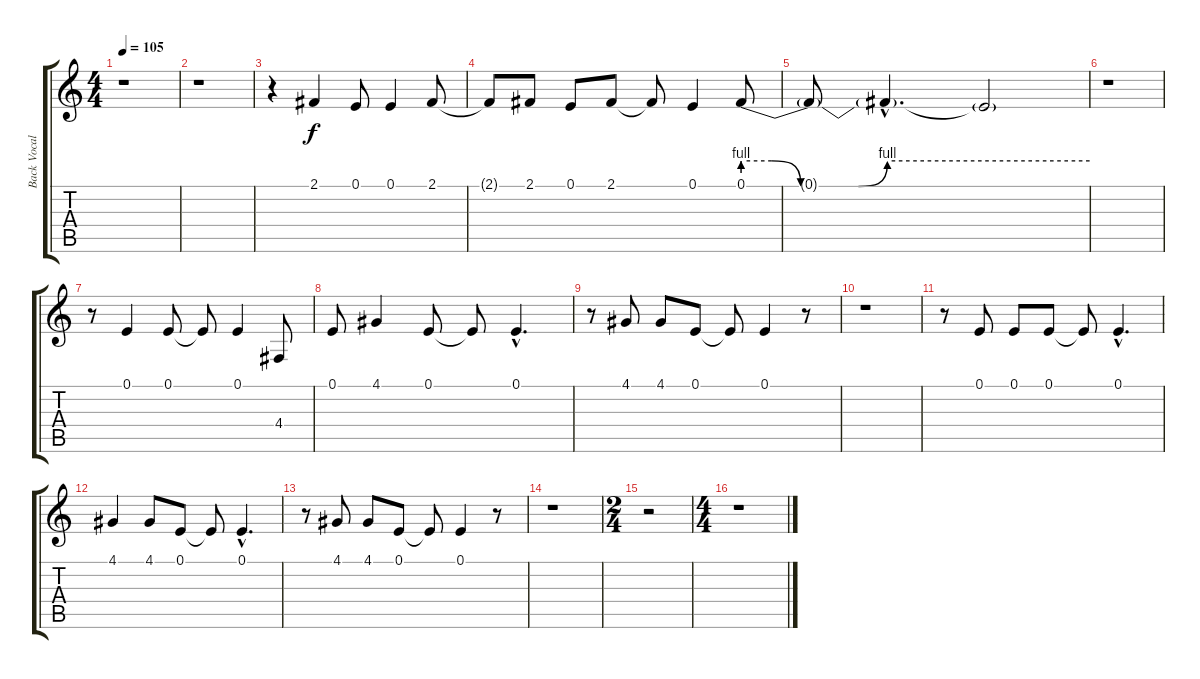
\track ("Back Vocals, Phill" "Back Vocal") {instrument lead2sawtooth}
\staff {score tabs}
\tuning (E4 B3 G3 D3 A2 E2) {hide}
\ts (4 4)
\tempo 105
\clef g2
\ks c
r.1{dy f} |
r.1 |
r.4 2.1.4 0.1.8 0.1.4 2.1.8 |
2.1{t}.8 2.1.8 0.1.8 2.1.8 2.1{t}.8 0.1.4 0.1{be (custom 0 4 5 4 10 0 20 0 25 4 60 4)}.8 |
0.1{t}.8 0.1{hac t}.4{d} 0.1{t}.2 |
r.1 |
r.8 0.1.4 0.1.8 0.1{t}.8 0.1.4 4.4.8 |
0.1.8 4.1.4 0.1.8 0.1{t}.8 0.1{hac}.4{d} |
r.8 4.1.8 4.1.8 0.1.8 0.1{t}.8 0.1.4 r.8 |
r.1 |
r.8 0.1.8 0.1.8 0.1.8 0.1{t}.8 0.1{hac}.4{d} |
4.1.4 4.1.8 0.1.8 0.1{t}.8 0.1{hac}.4{d} |
r.8 4.1.8 4.1.8 0.1.8 0.1{t}.8 0.1.4 r.8 |
r.1 |
\ts (2 4)
r.2 |
\ts (4 4)
r.1
